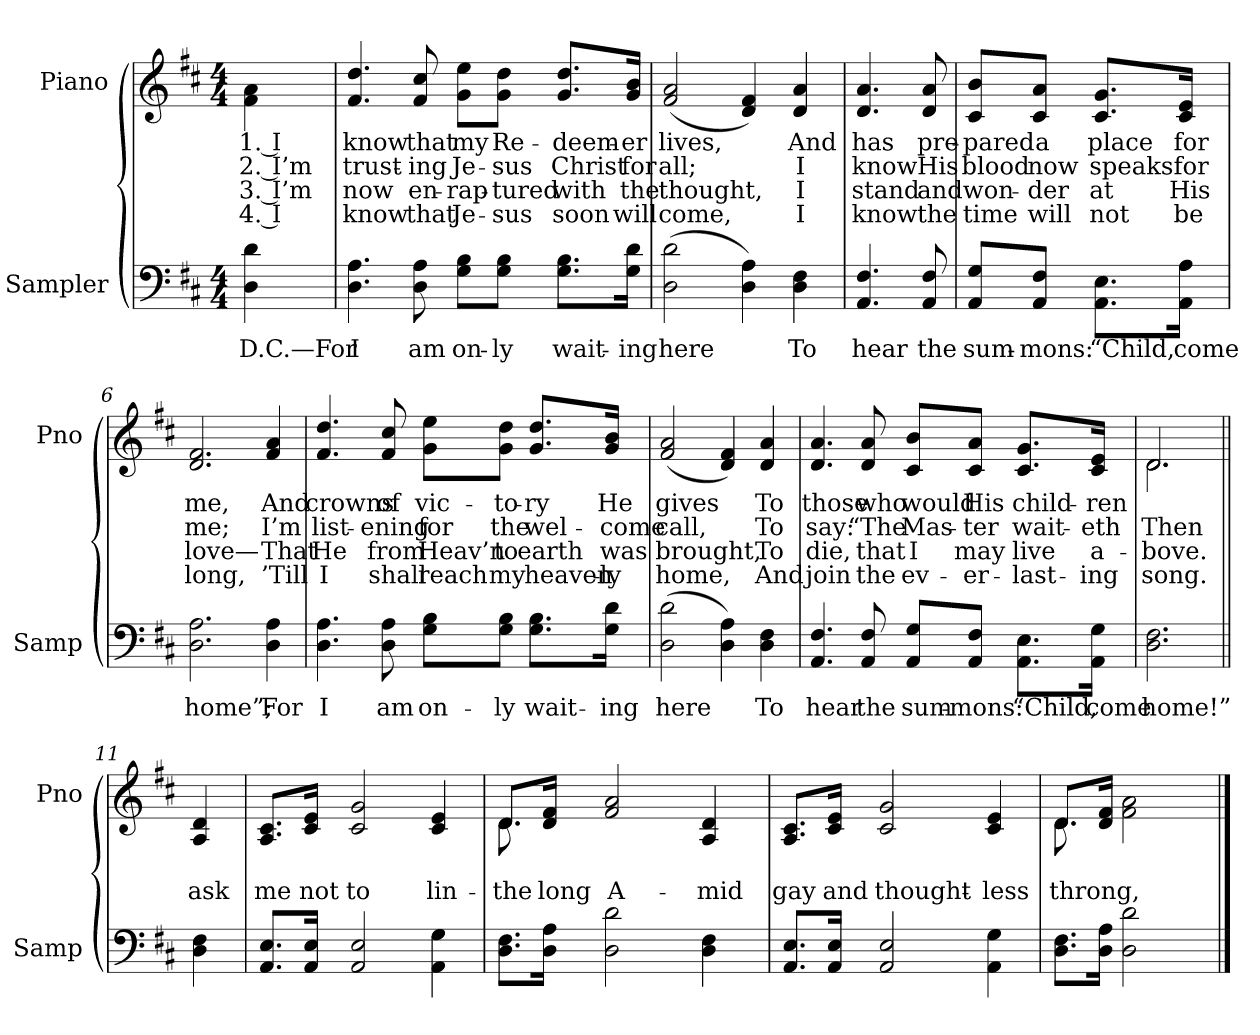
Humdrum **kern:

**kern	**text	**kern	**text	**text	**text	**text
*part2	*part2	*part1	*part1	*part1	*part1	*part1
*staff2	*staff2	*staff1	*staff1	*staff1	*staff1	*staff1
*I"Sampler	*	*I"Piano	*	*	*	*
*I'Samp	*	*I'Pno	*	*	*	*
*clefF4	*	*clefG2	*	*	*	*
*k[f#c#]	*	*k[f#c#]	*	*	*	*
*D:	*	*D:	*	*	*	*
*M4/4	*	*M4/4	*	*	*	*
=1	=1	=1	=1	=1	=1	=1
4D 4d	D.C.—For	4f#\ 4a\	1. I	2. I’m	3. I’m	4. I
=2	=2	=2	=2	=2	=2	=2
4.D 4.A	I	4.f# 4.dd	know	trust-	now	know
8D 8A	am	8f# 8cc#	that	-ing	en-	that
8G\ 8B\L	on-	8g\ 8ee\L	my	Je-	-rap-	Je-
8G\ 8B\J	-ly	8g\ 8dd\J	Re-	-sus	-tured	-sus
8.G\ 8.B\L	wait-	8.g/ 8.dd/L	-deem-	Christ	with	soon
16G\ 16d\Jk	-ing	16g/ 16b/Jk	-er	for	the	will
=3	=3	=3	=3	=3	=3	=3
(2D 2d	here	(2f# 2a	lives,	all;	thought,	come,
4D 4A)	.	4d 4f#)	.	.	.	.
4D 4F#	To	4d 4a	And	I	I	I
=4	=4	=4	=4	=4	=4	=4
4.AA 4.F#	hear	4.d 4.a	has	know	stand	know
8AA 8F#	the	8d 8a	pre-	His	and	the
=5	=5	=5	=5	=5	=5	=5
8AA/ 8G/L	sum-	8c#/ 8b/L	-pared	blood	won-	time
8AA/ 8F#/J	-mons:	8c#/ 8a/J	a	now	-der	will
8.AA\ 8.E\L	“Child,	8.c#/ 8.g/L	place	speaks	at	not
16AA\ 16A\Jk	come	16c#/ 16e/Jk	for	for	His	be
=6	=6	=6	=6	=6	=6	=6
2.D 2.A	home”;	2.d 2.f#	me,	me;	love—	long,
4D 4A	For	4f# 4a	And	I’m	That	’Till
=7	=7	=7	=7	=7	=7	=7
4.D 4.A	I	4.f# 4.dd	crowns	list-	He	I
8D 8A	am	8f# 8cc#	of	-ening	from	shall
8G\ 8B\L	on-	8g\ 8ee\L	vic-	for	Heav’n	reach
8G\ 8B\J	-ly	8g\ 8dd\J	-to-	the	to	my
8.G\ 8.B\L	wait-	8.g/ 8.dd/L	-ry	wel-	earth	heaven-
16G\ 16d\Jk	-ing	16g/ 16b/Jk	He	-come	was	-ly
=8	=8	=8	=8	=8	=8	=8
(2D 2d	here	(2f# 2a	gives	call,	brought,	home,
4D 4A)	.	4d 4f#)	.	.	.	.
4D 4F#	To	4d 4a	To	To	To	And
=9	=9	=9	=9	=9	=9	=9
4.AA 4.F#	hear	4.d 4.a	those	say:	die,	join
8AA 8F#	the	8d 8a	who	“The	that	the
8AA/ 8G/L	sum-	8c#/ 8b/L	would	Mas-	I	ev-
8AA/ 8F#/J	-mons:	8c#/ 8a/J	His	-ter	may	-er-
8.AA\ 8.E\L	“Child,	8.c#/ 8.g/L	child-	wait-	live	-last-
16AA\ 16G\Jk	come	16c#/ 16e/Jk	-ren	-eth	a-	-ing
=10	=10	=10	=10	=10	=10	=10
*	*	*^	*	*	*	*
2.D 2.F#	home!”	2.d/	2.d	.	Then	-bove.	song.
=11||	=11||	=11||	=11||	=11||	=11||	=11||	=11||
!	!	!LO:TX:t=Refrain	!	!	!	!	!
*	*	*v	*v	*	*	*	*
4D 4F#	.	4A 4d	.	ask	.	.
=12	=12	=12	=12	=12	=12	=12
8.AA/ 8.E/L	.	8.A/ 8.c#/L	.	me	.	.
16AA/ 16E/Jk	.	16c#/ 16e/Jk	.	not	.	.
2AA 2E	.	2c# 2g	.	to	.	.
4AA 4G	.	4c# 4e	.	lin-	.	.
=13	=13	=13	=13	=13	=13	=13
*	*	*^	*	*	*	*
8.D\ 8.F#\L	.	8.d/L	8.d	.	the	.	.
16D\ 16A\Jk	.	16d/ 16f#/Jk	2ryy	.	long	.	.
2D 2d	.	2f# 2a	.	.	A-	.	.
.	.	.	4ryy	.	.	.	.
4D 4F#	.	4A 4d	.	.	-mid	.	.
.	.	.	16ryy	.	.	.	.
*	*	*v	*v	*	*	*	*
=14	=14	=14	=14	=14	=14	=14
8.AA/ 8.E/L	.	8.A/ 8.c#/L	.	gay	.	.
16AA/ 16E/Jk	.	16c#/ 16e/Jk	.	and	.	.
2AA 2E	.	2c# 2g	.	thought-	.	.
4AA 4G	.	4c# 4e	.	-less	.	.
=15	=15	=15	=15	=15	=15	=15
*	*	*^	*	*	*	*
8.D\ 8.F#\L	.	8.d/L	8.d	.	throng,	.	.
16D\ 16A\Jk	.	16d/ 16f#/Jk	2ryy	.	.	.	.
2D 2d	.	2f#\ 2a\	.	.	.	.	.
.	.	.	16ryy	.	.	.	.
*	*	*v	*v	*	*	*	*
==	==	==	==	==	==	==
*-	*-	*-	*-	*-	*-	*-
